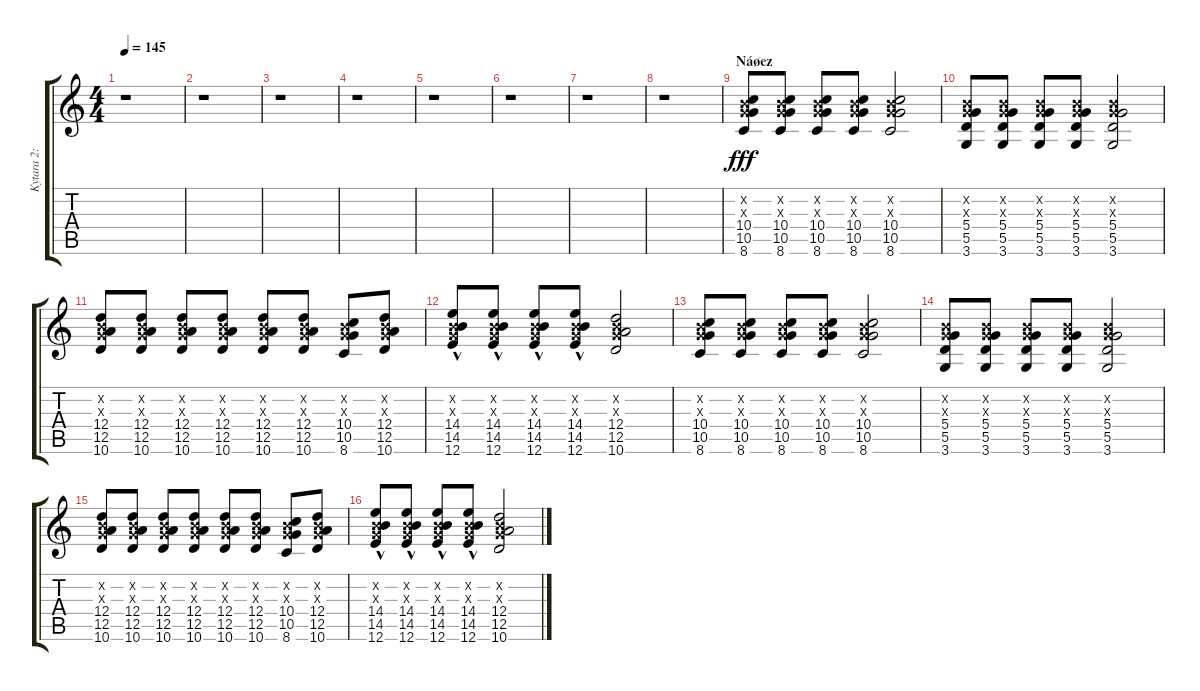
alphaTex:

\track ("Kytara 2: Tomáš Krulich" "Kytara 2: ") {instrument overdrivenguitar}
\staff {score tabs}
\tuning (E4 B3 G3 D3 A2 E2) {hide}
\ts (4 4)
\tempo 145
\clef g2
\ks c
r.1{dy fff} |
r.1 |
r.1 |
r.1 |
r.1 |
r.1 |
r.1 |
r.1 |
\section ("" "Náøez")
(0.2{x} 0.3{x} 10.4 10.5 8.6).8{volume 16} (0.2{x} 0.3{x} 10.4 10.5 8.6).8 (0.2{x} 0.3{x} 10.4 10.5 8.6).8 (0.2{x} 0.3{x} 10.4 10.5 8.6).8 (0.2{x} 0.3{x} 10.4 10.5 8.6).2 |
(0.2{x} 0.3{x} 5.4 5.5 3.6).8 (0.2{x} 0.3{x} 5.4 5.5 3.6).8 (0.2{x} 0.3{x} 5.4 5.5 3.6).8 (0.2{x} 0.3{x} 5.4 5.5 3.6).8 (0.2{x} 0.3{x} 5.4 5.5 3.6).2 |
(0.2{x} 0.3{x} 12.4 12.5 10.6).8 (0.2{x} 0.3{x} 12.4 12.5 10.6).8 (0.2{x} 0.3{x} 12.4 12.5 10.6).8 (0.2{x} 0.3{x} 12.4 12.5 10.6).8 (0.2{x} 0.3{x} 12.4 12.5 10.6).8 (0.2{x} 0.3{x} 12.4 12.5 10.6).8 (0.2{x} 0.3{x} 10.4 10.5 8.6).8 (0.2{x} 0.3{x} 12.4 12.5 10.6).8 |
(0.2{x} 0.3{x} 14.4 14.5{hac} 12.6).8 (0.2{x} 0.3{x} 14.4 14.5{hac} 12.6).8 (0.2{x} 0.3{x} 14.4 14.5{hac} 12.6).8 (0.2{x} 0.3{x} 14.4 14.5{hac} 12.6).8 (0.2{x} 0.3{x} 12.4 12.5 10.6).2 |
(0.2{x} 0.3{x} 10.4 10.5 8.6).8 (0.2{x} 0.3{x} 10.4 10.5 8.6).8 (0.2{x} 0.3{x} 10.4 10.5 8.6).8 (0.2{x} 0.3{x} 10.4 10.5 8.6).8 (0.2{x} 0.3{x} 10.4 10.5 8.6).2 |
(0.2{x} 0.3{x} 5.4 5.5 3.6).8 (0.2{x} 0.3{x} 5.4 5.5 3.6).8 (0.2{x} 0.3{x} 5.4 5.5 3.6).8 (0.2{x} 0.3{x} 5.4 5.5 3.6).8 (0.2{x} 0.3{x} 5.4 5.5 3.6).2 |
(0.2{x} 0.3{x} 12.4 12.5 10.6).8 (0.2{x} 0.3{x} 12.4 12.5 10.6).8 (0.2{x} 0.3{x} 12.4 12.5 10.6).8 (0.2{x} 0.3{x} 12.4 12.5 10.6).8 (0.2{x} 0.3{x} 12.4 12.5 10.6).8 (0.2{x} 0.3{x} 12.4 12.5 10.6).8 (0.2{x} 0.3{x} 10.4 10.5 8.6).8 (0.2{x} 0.3{x} 12.4 12.5 10.6).8 |
(0.2{x} 0.3{x} 14.4 14.5{hac} 12.6).8 (0.2{x} 0.3{x} 14.4 14.5{hac} 12.6).8 (0.2{x} 0.3{x} 14.4 14.5{hac} 12.6).8 (0.2{x} 0.3{x} 14.4 14.5{hac} 12.6).8 (0.2{x} 0.3{x} 12.4 12.5 10.6).2
